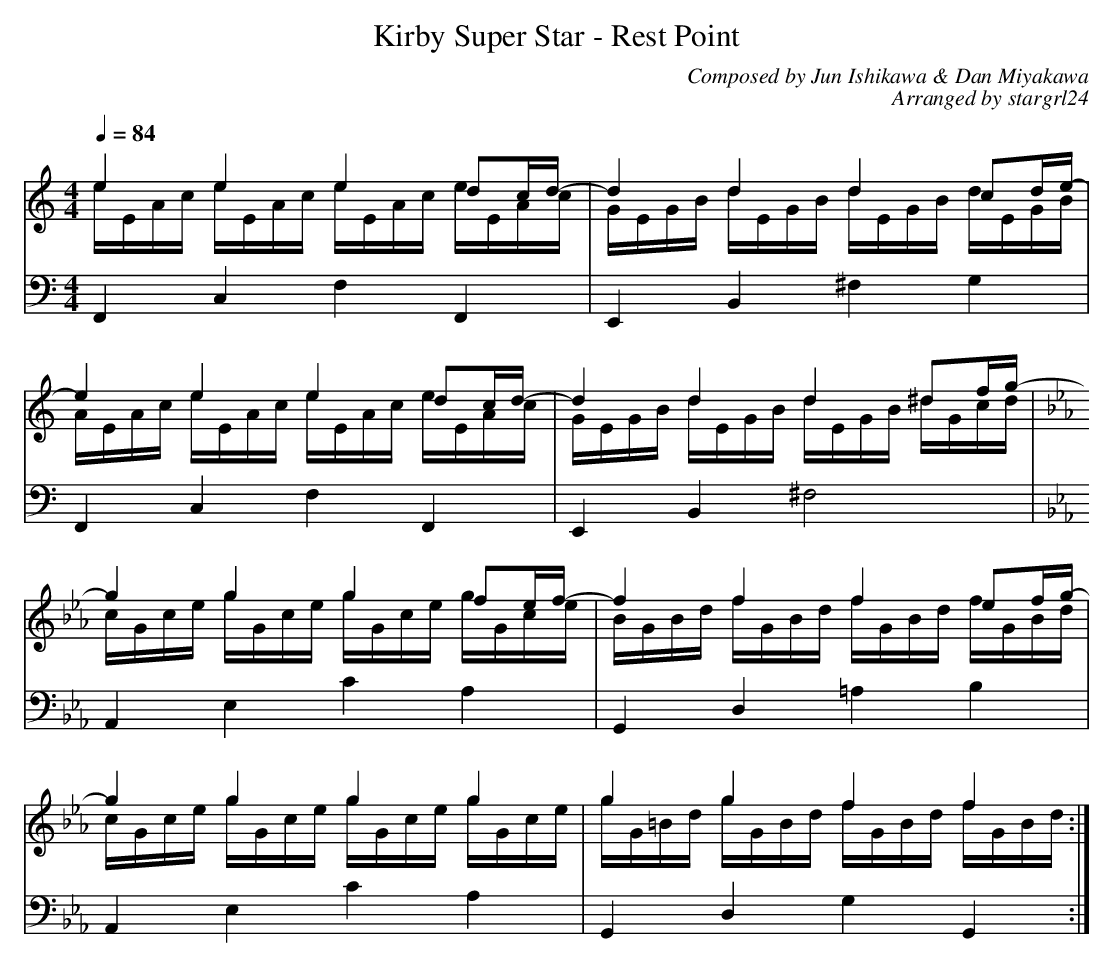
X:1
T:Kirby Super Star - Rest Point
C:Composed by Jun Ishikawa & Dan Miyakawa
C:Arranged by stargrl24
M:4/4
Q:1/4=84
L:1/16
V:T treble
V:B bass
K:C
[V:T] e4   e4  e4  d2cd- & eEAc eEAc eEAc eEAc | d4   d4   d4   c2de- & GEGB dEGB dEGB dEGB    |
[V:B] F,,4 C,4 F,4 F,,4                        | E,,4 B,,4 ^F,4 G,4                            |
[V:T] e4   e4  e4  d2cd- & AEAc eEAc eEAc eEAc | d4   d4   d4   ^d2fg- & GEGB dEGB dEGB ^dGcd  | [K:Eb]
[V:B] F,,4 C,4 F,4 F,,4                        | E,,4 B,,4 ^F,8                                | [K:Eb]
[V:T] g4   g4  g4  f2ef- & cGce gGce gGce gGce | f4   f4   f4   e2fg- & BGBd fGBd fGBd fGBd    |
[V:B] A,,4 E,4 C4  A,4                         | G,,4 D,4  =A,4 B,4                            |
[V:T] g4   g4  g4  g4    & cGce gGce gGce gGce | g4   g4   f4   f4 & gG=Bd gGBd fGBd fGBd     :|
[V:B] A,,4 E,4 C4  A,4                         | G,,4 D,4  G,4  G,,4                          :|
